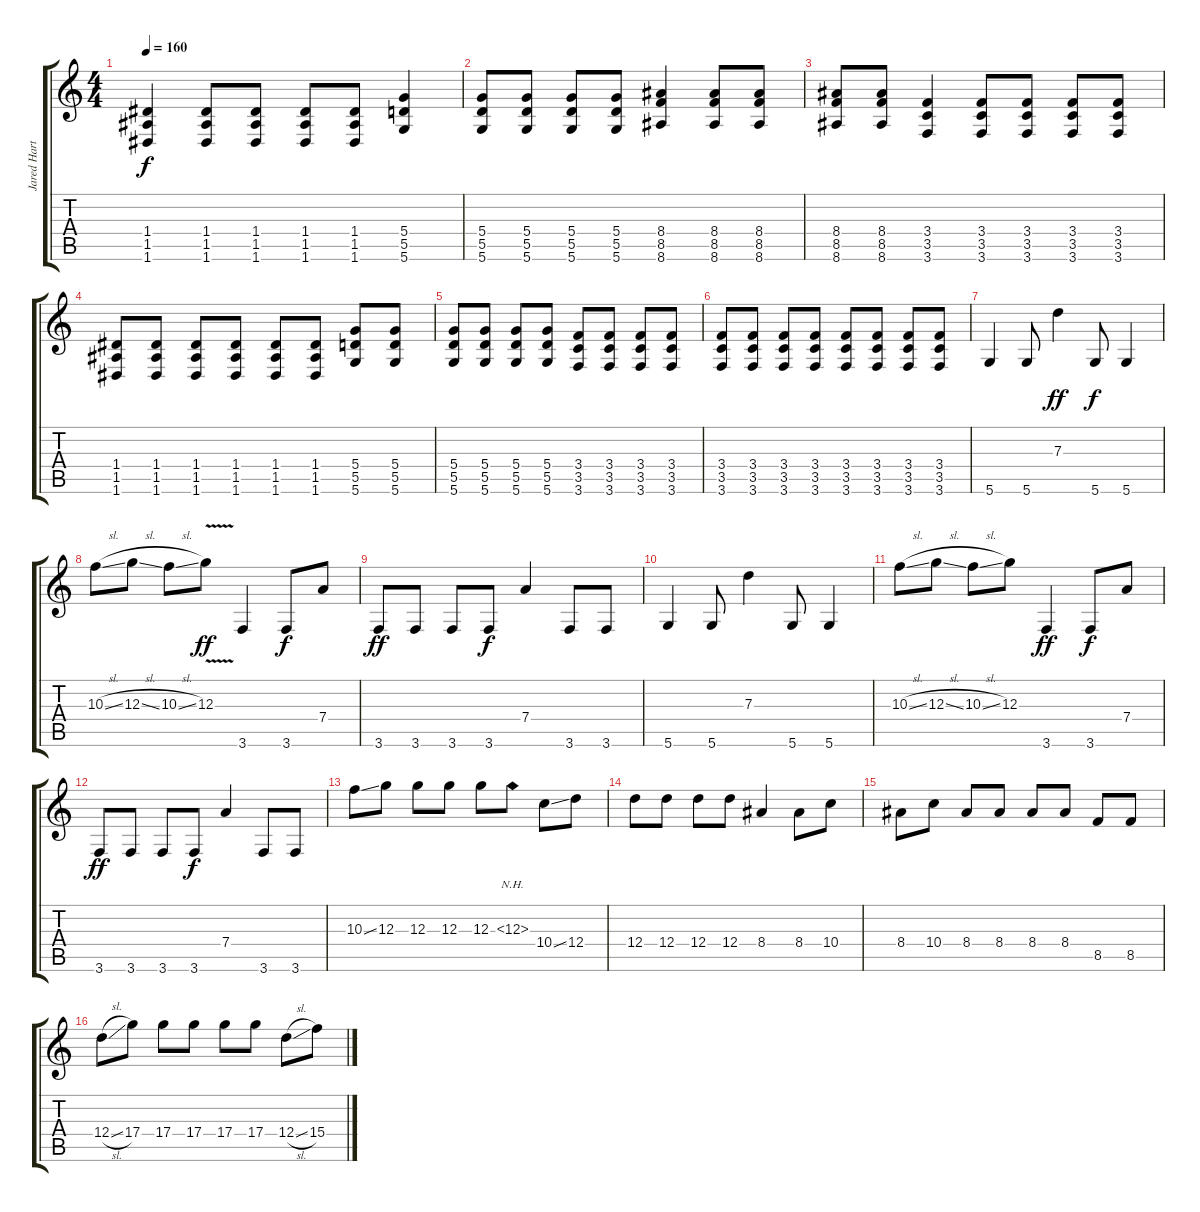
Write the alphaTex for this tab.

\track ("Jared Hartmann - Rythm" "Jared Hart") {instrument distortionguitar}
\staff {score tabs}
\tuning (E4 B3 G3 D3 A2 D2) {hide}
\ts (4 4)
\tempo 160
\clef g2
\ks c
(1.4 1.5 1.6).4{dy f} (1.4 1.5 1.6).8 (1.4 1.5 1.6).8 (1.4 1.5 1.6).8 (1.4 1.5 1.6).8 (5.4 5.5 5.6).4 |
(5.4 5.5 5.6).8 (5.4 5.5 5.6).8 (5.4 5.5 5.6).8 (5.4 5.5 5.6).8 (8.4 8.5 8.6).4 (8.4 8.5 8.6).8 (8.4 8.5 8.6).8 |
(8.4 8.5 8.6).8 (8.4 8.5 8.6).8 (3.4 3.5 3.6).4 (3.4 3.5 3.6).8 (3.4 3.5 3.6).8 (3.4 3.5 3.6).8 (3.4 3.5 3.6).8 |
(1.4 1.5 1.6).8 (1.4 1.5 1.6).8 (1.4 1.5 1.6).8 (1.4 1.5 1.6).8 (1.4 1.5 1.6).8 (1.4 1.5 1.6).8 (5.4 5.5 5.6).8 (5.4 5.5 5.6).8 |
(5.4 5.5 5.6).8 (5.4 5.5 5.6).8 (5.4 5.5 5.6).8 (5.4 5.5 5.6).8 (3.4 3.5 3.6).8 (3.4 3.5 3.6).8 (3.4 3.5 3.6).8 (3.4 3.5 3.6).8 |
(3.4 3.5 3.6).8 (3.4 3.5 3.6).8 (3.4 3.5 3.6).8 (3.4 3.5 3.6).8 (3.4 3.5 3.6).8 (3.4 3.5 3.6).8 (3.4 3.5 3.6).8 (3.4 3.5 3.6).8 |
5.6.4{instrument electricguitarclean} 5.6.8 7.3.4{dy ff} 5.6.8{dy f} 5.6.4 |
10.3{sl}.8 12.3{sl}.8 10.3{sl}.8 12.3{v}.8{dy ff} 3.6.4 3.6.8{dy f} 7.4.8 |
3.6.8{dy ff} 3.6.8 3.6.8 3.6.8{dy f} 7.4.4 3.6.8 3.6.8 |
5.6.4 5.6.8 7.3.4 5.6.8 5.6.4 |
10.3{sl}.8 12.3{sl}.8 10.3{sl}.8 12.3.8 3.6.4{dy ff} 3.6.8{dy f} 7.4.8 |
3.6.8{dy ff} 3.6.8 3.6.8 3.6.8{dy f} 7.4.4 3.6.8 3.6.8 |
10.3{ss}.8 12.3.8 12.3.8 12.3.8 12.3.8 12.3{nh}.8 10.4{ss}.8 12.4.8 |
12.4.8 12.4.8 12.4.8 12.4.8 8.4.4 8.4.8 10.4.8 |
8.4.8 10.4.8 8.4.8 8.4.8 8.4.8 8.4.8 8.5.8 8.5.8 |
12.4{sl}.8 17.4.8 17.4.8 17.4.8 17.4.8 17.4.8 12.4{sl}.8 15.4.8
